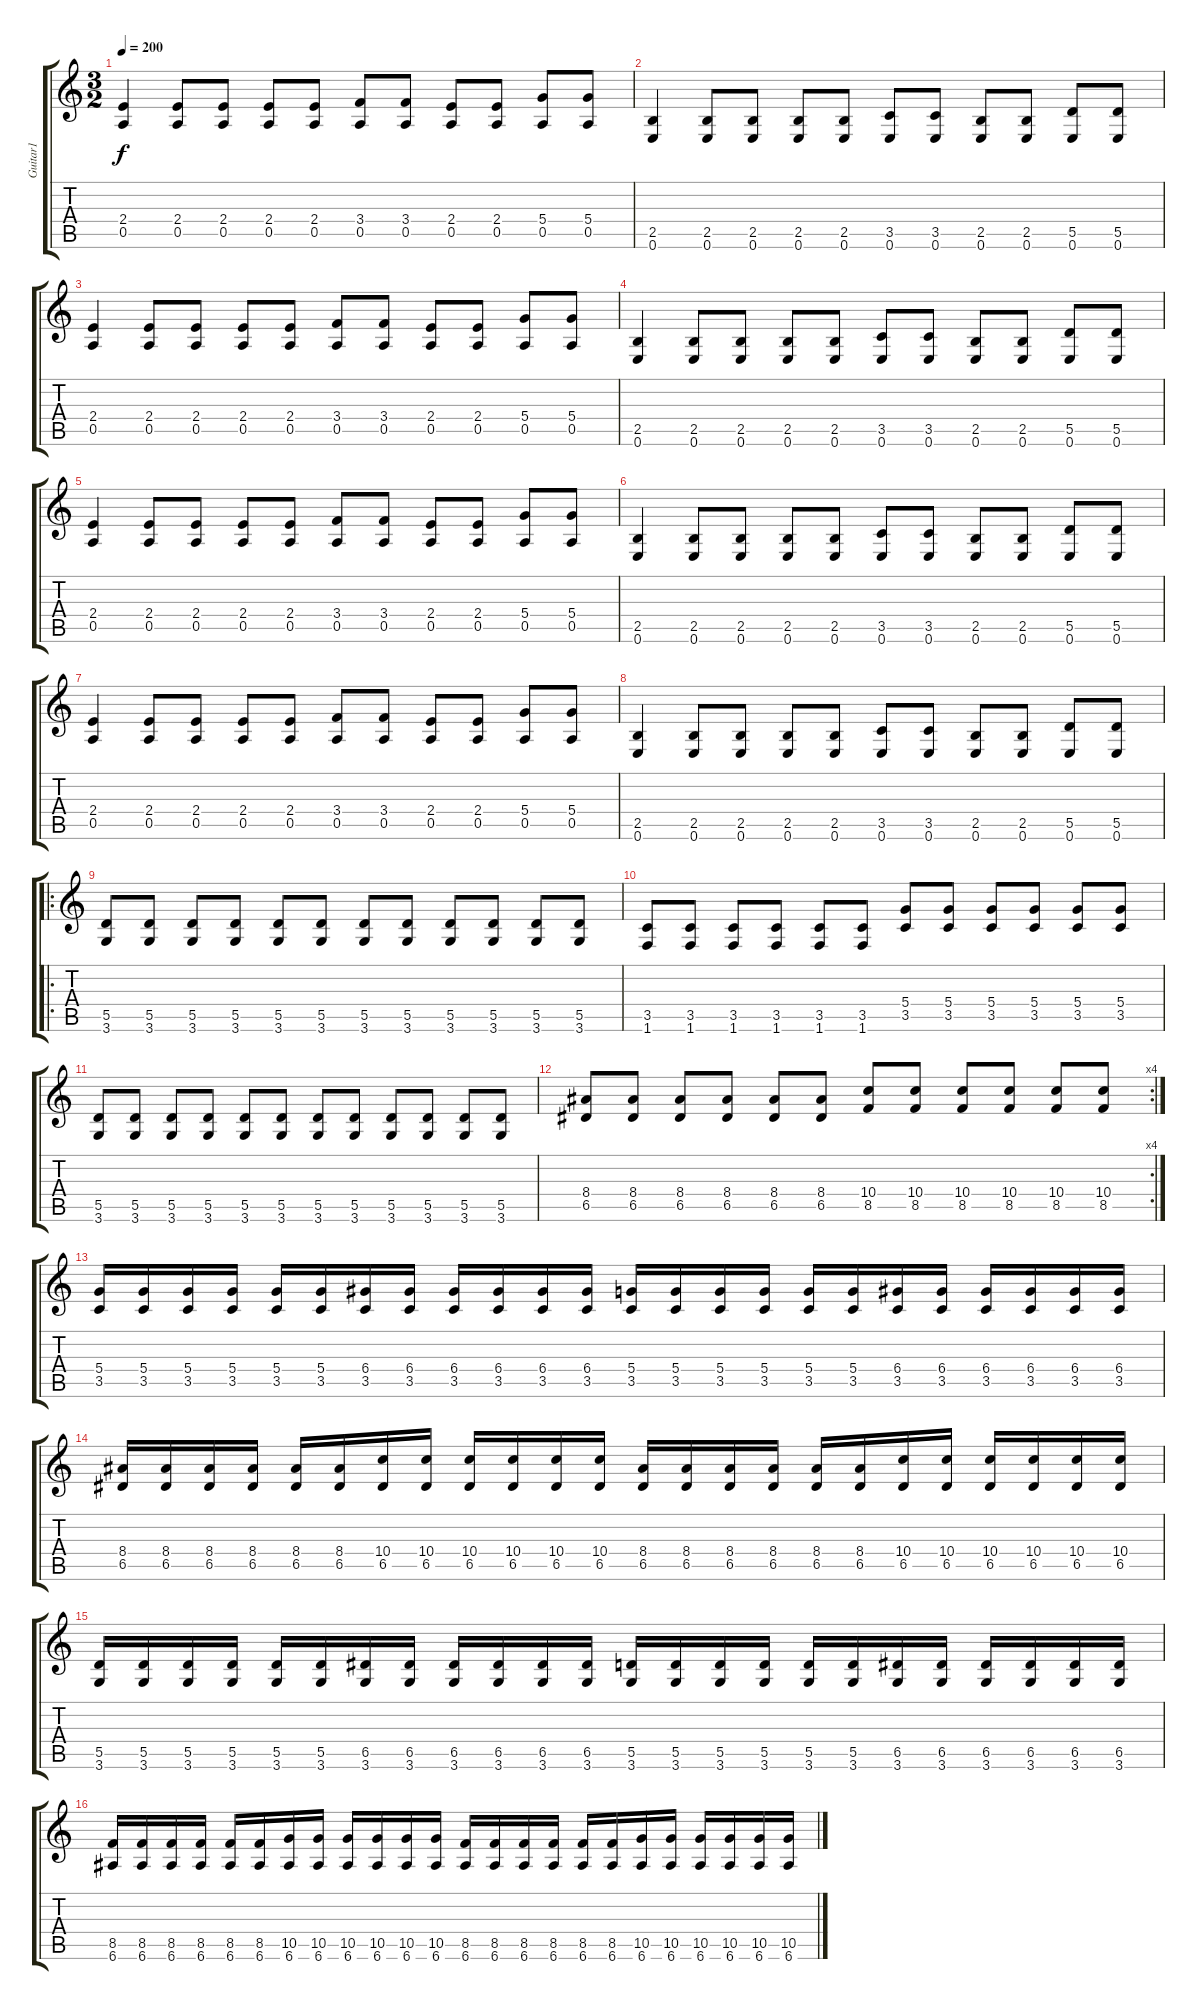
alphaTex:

\track ("Guitar1" "Guitar1") {instrument distortionguitar}
\staff {score tabs}
\tuning (E4 B3 G3 D3 A2 E2) {hide}
\ts (3 2)
\tempo 200
\clef g2
\ks c
(2.4 0.5).4{dy f} (2.4 0.5).8 (2.4 0.5).8 (2.4 0.5).8 (2.4 0.5).8 (3.4 0.5).8 (3.4 0.5).8 (2.4 0.5).8 (2.4 0.5).8 (5.4 0.5).8 (5.4 0.5).8 |
(2.5 0.6).4 (2.5 0.6).8 (2.5 0.6).8 (2.5 0.6).8 (2.5 0.6).8 (3.5 0.6).8 (3.5 0.6).8 (2.5 0.6).8 (2.5 0.6).8 (5.5 0.6).8 (5.5 0.6).8 |
(2.4 0.5).4 (2.4 0.5).8 (2.4 0.5).8 (2.4 0.5).8 (2.4 0.5).8 (3.4 0.5).8 (3.4 0.5).8 (2.4 0.5).8 (2.4 0.5).8 (5.4 0.5).8 (5.4 0.5).8 |
(2.5 0.6).4 (2.5 0.6).8 (2.5 0.6).8 (2.5 0.6).8 (2.5 0.6).8 (3.5 0.6).8 (3.5 0.6).8 (2.5 0.6).8 (2.5 0.6).8 (5.5 0.6).8 (5.5 0.6).8 |
(2.4 0.5).4 (2.4 0.5).8 (2.4 0.5).8 (2.4 0.5).8 (2.4 0.5).8 (3.4 0.5).8 (3.4 0.5).8 (2.4 0.5).8 (2.4 0.5).8 (5.4 0.5).8 (5.4 0.5).8 |
(2.5 0.6).4 (2.5 0.6).8 (2.5 0.6).8 (2.5 0.6).8 (2.5 0.6).8 (3.5 0.6).8 (3.5 0.6).8 (2.5 0.6).8 (2.5 0.6).8 (5.5 0.6).8 (5.5 0.6).8 |
(2.4 0.5).4 (2.4 0.5).8 (2.4 0.5).8 (2.4 0.5).8 (2.4 0.5).8 (3.4 0.5).8 (3.4 0.5).8 (2.4 0.5).8 (2.4 0.5).8 (5.4 0.5).8 (5.4 0.5).8 |
(2.5 0.6).4 (2.5 0.6).8 (2.5 0.6).8 (2.5 0.6).8 (2.5 0.6).8 (3.5 0.6).8 (3.5 0.6).8 (2.5 0.6).8 (2.5 0.6).8 (5.5 0.6).8 (5.5 0.6).8 |
\ro
(5.5 3.6).8 (5.5 3.6).8 (5.5 3.6).8 (5.5 3.6).8 (5.5 3.6).8 (5.5 3.6).8 (5.5 3.6).8 (5.5 3.6).8 (5.5 3.6).8 (5.5 3.6).8 (5.5 3.6).8 (5.5 3.6).8 |
(3.5 1.6).8 (3.5 1.6).8 (3.5 1.6).8 (3.5 1.6).8 (3.5 1.6).8 (3.5 1.6).8 (5.4 3.5).8 (5.4 3.5).8 (5.4 3.5).8 (5.4 3.5).8 (5.4 3.5).8 (5.4 3.5).8 |
(5.5 3.6).8 (5.5 3.6).8 (5.5 3.6).8 (5.5 3.6).8 (5.5 3.6).8 (5.5 3.6).8 (5.5 3.6).8 (5.5 3.6).8 (5.5 3.6).8 (5.5 3.6).8 (5.5 3.6).8 (5.5 3.6).8 |
\rc 4
(8.4 6.5).8 (8.4 6.5).8 (8.4 6.5).8 (8.4 6.5).8 (8.4 6.5).8 (8.4 6.5).8 (10.4 8.5).8 (10.4 8.5).8 (10.4 8.5).8 (10.4 8.5).8 (10.4 8.5).8 (10.4 8.5).8 |
(5.4 3.5).16 (5.4 3.5).16 (5.4 3.5).16 (5.4 3.5).16 (5.4 3.5).16 (5.4 3.5).16 (6.4 3.5).16 (6.4 3.5).16 (6.4 3.5).16 (6.4 3.5).16 (6.4 3.5).16 (6.4 3.5).16 (5.4 3.5).16 (5.4 3.5).16 (5.4 3.5).16 (5.4 3.5).16 (5.4 3.5).16 (5.4 3.5).16 (6.4 3.5).16 (6.4 3.5).16 (6.4 3.5).16 (6.4 3.5).16 (6.4 3.5).16 (6.4 3.5).16 |
(8.4 6.5).16 (8.4 6.5).16 (8.4 6.5).16 (8.4 6.5).16 (8.4 6.5).16 (8.4 6.5).16 (10.4 6.5).16 (10.4 6.5).16 (10.4 6.5).16 (10.4 6.5).16 (10.4 6.5).16 (10.4 6.5).16 (8.4 6.5).16 (8.4 6.5).16 (8.4 6.5).16 (8.4 6.5).16 (8.4 6.5).16 (8.4 6.5).16 (10.4 6.5).16 (10.4 6.5).16 (10.4 6.5).16 (10.4 6.5).16 (10.4 6.5).16 (10.4 6.5).16 |
(5.5 3.6).16 (5.5 3.6).16 (5.5 3.6).16 (5.5 3.6).16 (5.5 3.6).16 (5.5 3.6).16 (6.5 3.6).16 (6.5 3.6).16 (6.5 3.6).16 (6.5 3.6).16 (6.5 3.6).16 (6.5 3.6).16 (5.5 3.6).16 (5.5 3.6).16 (5.5 3.6).16 (5.5 3.6).16 (5.5 3.6).16 (5.5 3.6).16 (6.5 3.6).16 (6.5 3.6).16 (6.5 3.6).16 (6.5 3.6).16 (6.5 3.6).16 (6.5 3.6).16 |
(8.5 6.6).16 (8.5 6.6).16 (8.5 6.6).16 (8.5 6.6).16 (8.5 6.6).16 (8.5 6.6).16 (10.5 6.6).16 (10.5 6.6).16 (10.5 6.6).16 (10.5 6.6).16 (10.5 6.6).16 (10.5 6.6).16 (8.5 6.6).16 (8.5 6.6).16 (8.5 6.6).16 (8.5 6.6).16 (8.5 6.6).16 (8.5 6.6).16 (10.5 6.6).16 (10.5 6.6).16 (10.5 6.6).16 (10.5 6.6).16 (10.5 6.6).16 (10.5 6.6).16
